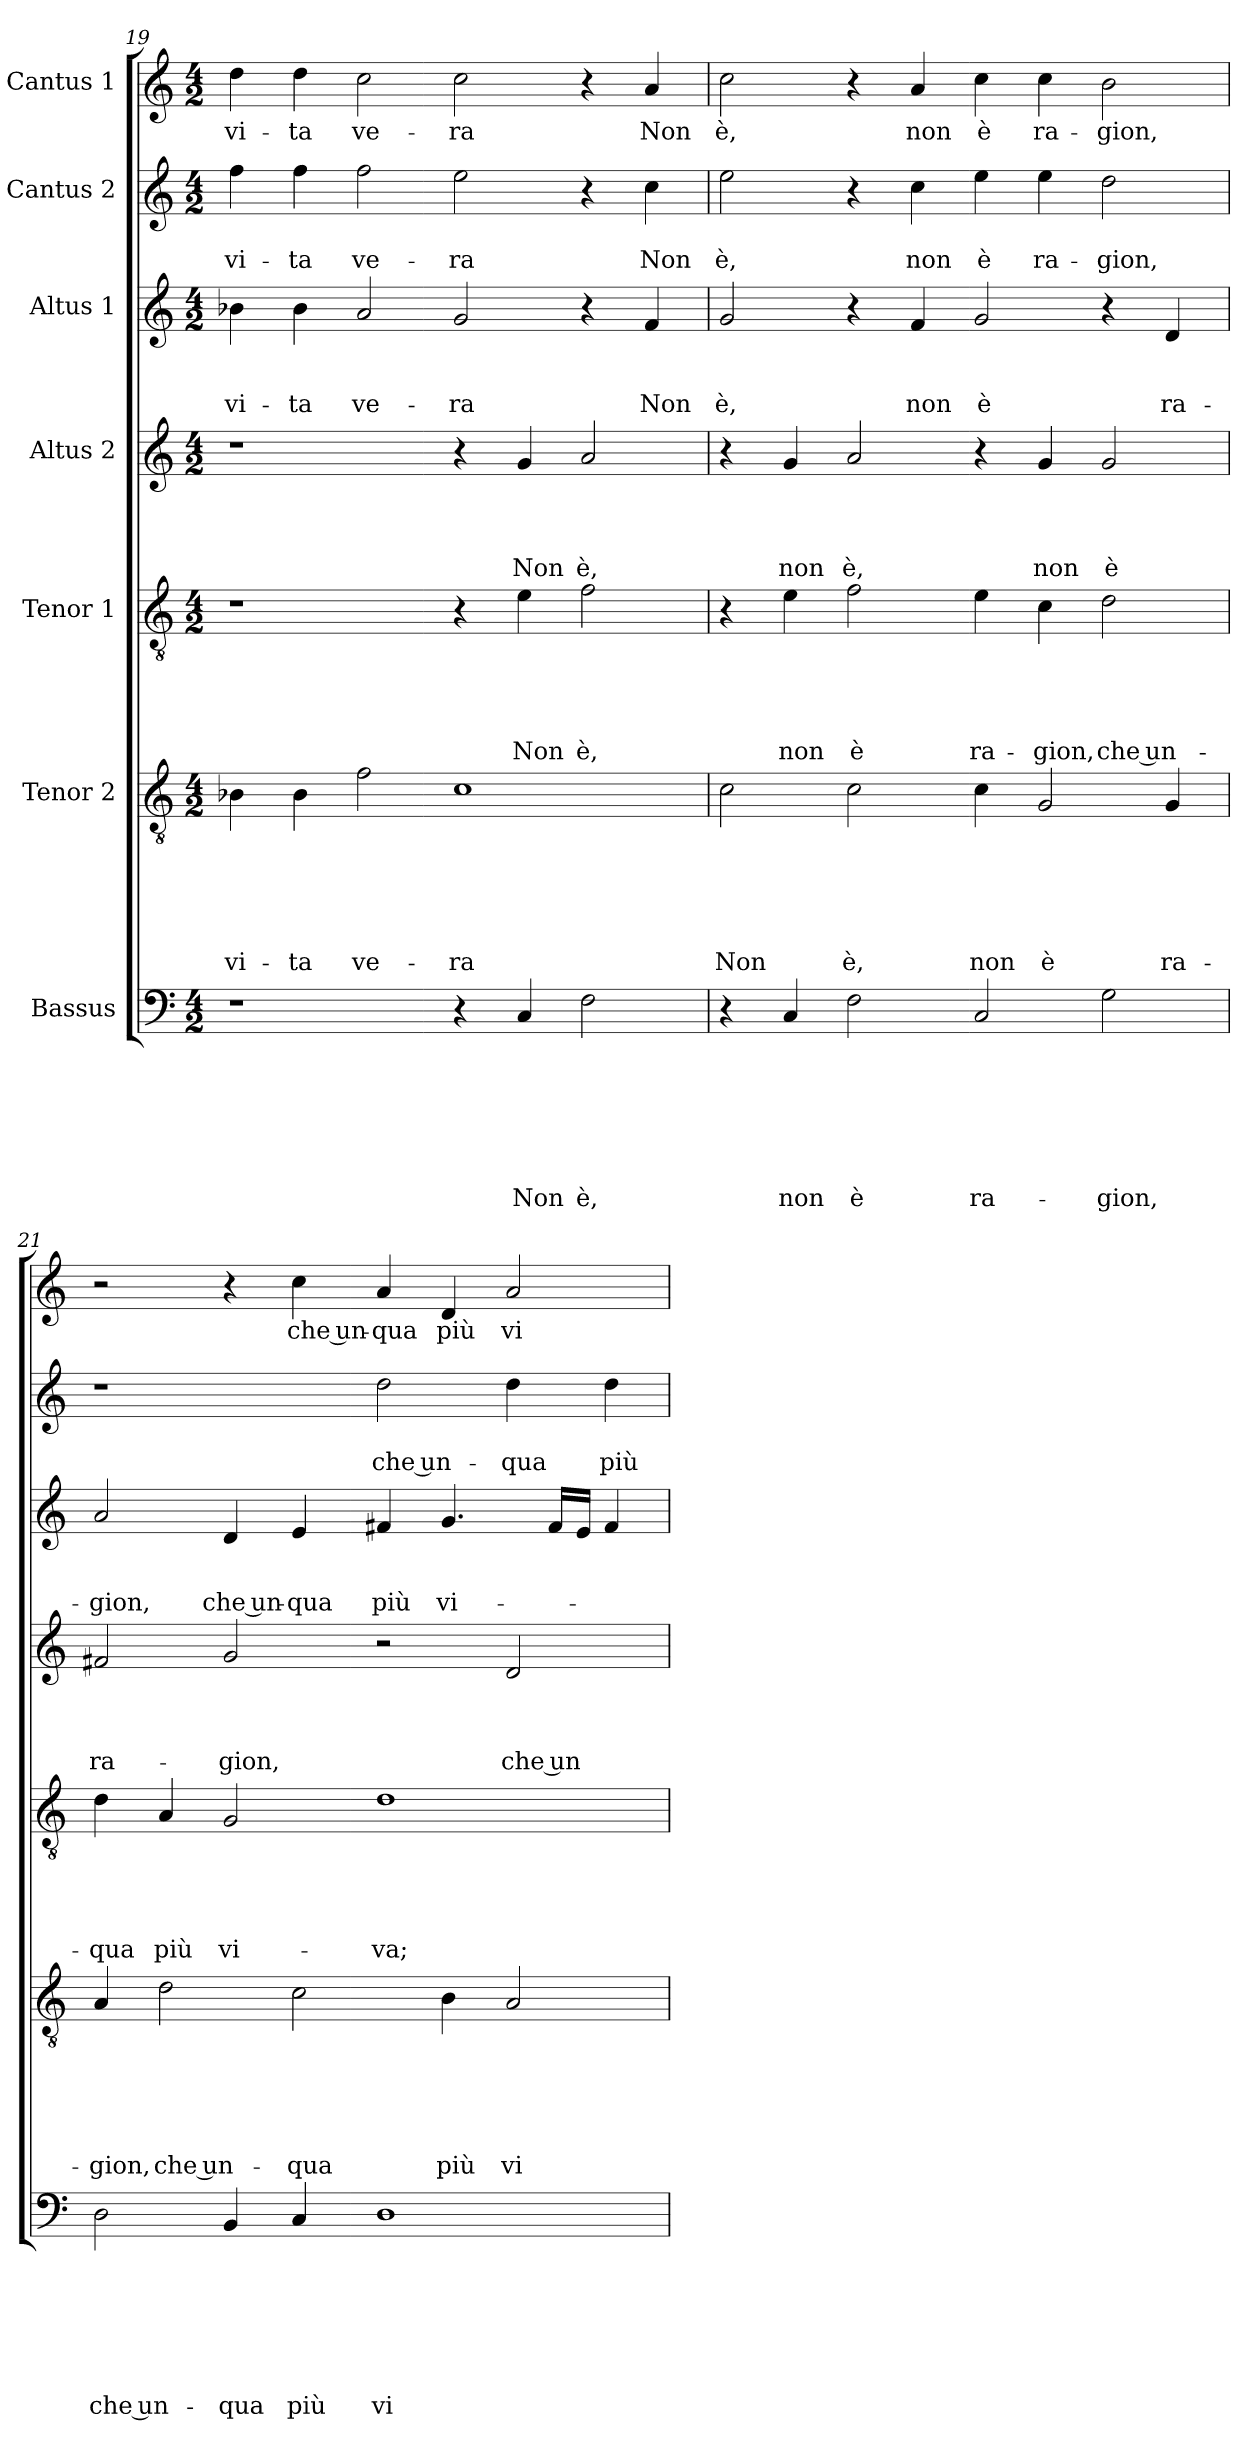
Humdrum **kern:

**kern	**text	**text	**text	**text	**text	**text	**text	**kern	**text	**text	**text	**text	**text	**text	**kern	**text	**text	**text	**text	**text	**kern	**text	**text	**text	**text	**kern	**text	**text	**text	**kern	**text	**text	**kern	**text
*part7	*part7	*part7	*part7	*part7	*part7	*part7	*part7	*part6	*part6	*part6	*part6	*part6	*part6	*part6	*part5	*part5	*part5	*part5	*part5	*part5	*part4	*part4	*part4	*part4	*part4	*part3	*part3	*part3	*part3	*part2	*part2	*part2	*part1	*part1
*staff7	*staff7	*staff7	*staff7	*staff7	*staff7	*staff7	*staff7	*staff6	*staff6	*staff6	*staff6	*staff6	*staff6	*staff6	*staff5	*staff5	*staff5	*staff5	*staff5	*staff5	*staff4	*staff4	*staff4	*staff4	*staff4	*staff3	*staff3	*staff3	*staff3	*staff2	*staff2	*staff2	*staff1	*staff1
*I"Bassus	*	*	*	*	*	*	*	*I"Tenor 2	*	*	*	*	*	*	*I"Tenor 1	*	*	*	*	*	*I"Altus 2	*	*	*	*	*I"Altus 1	*	*	*	*I"Cantus 2	*	*	*I"Cantus 1	*
*clefF4	*	*	*	*	*	*	*	*clefGv2	*	*	*	*	*	*	*clefGv2	*	*	*	*	*	*clefG2	*	*	*	*	*clefG2	*	*	*	*clefG2	*	*	*clefG2	*
*k[]	*	*	*	*	*	*	*	*k[]	*	*	*	*	*	*	*k[]	*	*	*	*	*	*k[]	*	*	*	*	*k[]	*	*	*	*k[]	*	*	*k[]	*
*a:	*	*	*	*	*	*	*	*a:	*	*	*	*	*	*	*a:	*	*	*	*	*	*a:	*	*	*	*	*a:	*	*	*	*a:	*	*	*a:	*
*M4/2	*	*	*	*	*	*	*	*M4/2	*	*	*	*	*	*	*M4/2	*	*	*	*	*	*M4/2	*	*	*	*	*M4/2	*	*	*	*M4/2	*	*	*M4/2	*
=19	=19	=19	=19	=19	=19	=19	=19	=19	=19	=19	=19	=19	=19	=19	=19	=19	=19	=19	=19	=19	=19	=19	=19	=19	=19	=19	=19	=19	=19	=19	=19	=19	=19	=19
!	!	!	!	!	!	!	!	!	!	!	!	!	!	!LO:LY:b	!	!	!	!	!	!	!	!	!	!	!	!	!	!	!LO:LY:b	!	!	!LO:LY:b	!	!LO:LY:b
1r	.	.	.	.	.	.	.	4B-X\	.	.	.	.	.	vi-	1r	.	.	.	.	.	1r	.	.	.	.	4b-X\	.	.	vi-	4ff\	.	vi-	4dd\	vi-
!	!	!	!	!	!	!	!	!	!	!	!	!	!	!LO:LY:b	!	!	!	!	!	!	!	!	!	!	!	!	!	!	!LO:LY:b	!	!	!LO:LY:b	!	!LO:LY:b
.	.	.	.	.	.	.	.	4B-\	.	.	.	.	.	-ta	.	.	.	.	.	.	.	.	.	.	.	4b-\	.	.	-ta	4ff\	.	-ta	4dd\	-ta
!	!	!	!	!	!	!	!	!	!	!	!	!	!	!LO:LY:b	!	!	!	!	!	!	!	!	!	!	!	!	!	!	!LO:LY:b	!	!	!LO:LY:b	!	!LO:LY:b
.	.	.	.	.	.	.	.	2f\	.	.	.	.	.	ve-	.	.	.	.	.	.	.	.	.	.	.	2a/	.	.	ve-	2ff\	.	ve-	2cc\	ve-
!	!	!	!	!	!	!	!	!	!	!	!	!	!	!LO:LY:b	!	!	!	!	!	!	!	!	!	!	!	!	!	!	!LO:LY:b	!	!	!LO:LY:b	!	!LO:LY:b
4r	.	.	.	.	.	.	.	1c	.	.	.	.	.	-ra	4r	.	.	.	.	.	4r	.	.	.	.	2g/	.	.	-ra	2ee\	.	-ra	2cc\	-ra
!	!	!	!	!	!	!	!LO:LY:b	!	!	!	!	!	!	!	!	!	!	!	!	!LO:LY:b	!	!	!	!	!LO:LY:b	!	!	!	!	!	!	!	!	!
4C/	.	.	.	.	.	.	Non	.	.	.	.	.	.	.	4e\	.	.	.	.	Non	4g/	.	.	.	Non	.	.	.	.	.	.	.	.	.
!	!	!	!	!	!	!	!LO:LY:b	!	!	!	!	!	!	!	!	!	!	!	!	!LO:LY:b	!	!	!	!	!LO:LY:b	!	!	!	!	!	!	!	!	!
2F\	.	.	.	.	.	.	è,	.	.	.	.	.	.	.	2f\	.	.	.	.	è,	2a/	.	.	.	è,	4r	.	.	.	4r	.	.	4r	.
!	!	!	!	!	!	!	!	!	!	!	!	!	!	!	!	!	!	!	!	!	!	!	!	!	!	!	!	!	!LO:LY:b	!	!	!LO:LY:b	!	!LO:LY:b
.	.	.	.	.	.	.	.	.	.	.	.	.	.	.	.	.	.	.	.	.	.	.	.	.	.	4f/	.	.	Non	4cc\	.	Non	4a/	Non
=20	=20	=20	=20	=20	=20	=20	=20	=20	=20	=20	=20	=20	=20	=20	=20	=20	=20	=20	=20	=20	=20	=20	=20	=20	=20	=20	=20	=20	=20	=20	=20	=20	=20	=20
!	!	!	!	!	!	!	!	!	!	!	!	!	!	!LO:LY:b	!	!	!	!	!	!	!	!	!	!	!	!	!	!	!LO:LY:b	!	!	!LO:LY:b	!	!LO:LY:b
4r	.	.	.	.	.	.	.	2c\	.	.	.	.	.	Non	4r	.	.	.	.	.	4r	.	.	.	.	2g/	.	.	è,	2ee\	.	è,	2cc\	è,
!	!	!	!	!	!	!	!LO:LY:b	!	!	!	!	!	!	!	!	!	!	!	!	!LO:LY:b	!	!	!	!	!LO:LY:b	!	!	!	!	!	!	!	!	!
4C/	.	.	.	.	.	.	non	.	.	.	.	.	.	.	4e\	.	.	.	.	non	4g/	.	.	.	non	.	.	.	.	.	.	.	.	.
!	!	!	!	!	!	!	!LO:LY:b	!	!	!	!	!	!	!LO:LY:b	!	!	!	!	!	!LO:LY:b	!	!	!	!	!LO:LY:b	!	!	!	!	!	!	!	!	!
2F\	.	.	.	.	.	.	è	2c\	.	.	.	.	.	è,	2f\	.	.	.	.	è	2a/	.	.	.	è,	4r	.	.	.	4r	.	.	4r	.
!	!	!	!	!	!	!	!	!	!	!	!	!	!	!	!	!	!	!	!	!	!	!	!	!	!	!	!	!	!LO:LY:b	!	!	!LO:LY:b	!	!LO:LY:b
.	.	.	.	.	.	.	.	.	.	.	.	.	.	.	.	.	.	.	.	.	.	.	.	.	.	4f/	.	.	non	4cc\	.	non	4a/	non
!	!	!	!	!	!	!	!LO:LY:b	!	!	!	!	!	!	!LO:LY:b	!	!	!	!	!	!LO:LY:b	!	!	!	!	!	!	!	!	!LO:LY:b	!	!	!LO:LY:b	!	!LO:LY:b
2C/	.	.	.	.	.	.	ra-	4c\	.	.	.	.	.	non	4e\	.	.	.	.	ra-	4r	.	.	.	.	2g/	.	.	è	4ee\	.	è	4cc\	è
!	!	!	!	!	!	!	!	!	!	!	!	!	!	!LO:LY:b	!	!	!	!	!	!LO:LY:b	!	!	!	!	!LO:LY:b	!	!	!	!	!	!	!LO:LY:b	!	!LO:LY:b
.	.	.	.	.	.	.	.	2G/	.	.	.	.	.	è	4c\	.	.	.	.	-gion,	4g/	.	.	.	non	.	.	.	.	4ee\	.	ra-	4cc\	ra-
!	!	!	!	!	!	!	!LO:LY:b	!	!	!	!	!	!	!	!	!	!	!	!	!LO:LY:b	!	!	!	!	!LO:LY:b	!	!	!	!	!	!	!LO:LY:b	!	!LO:LY:b
2G\	.	.	.	.	.	.	-gion,	.	.	.	.	.	.	.	2d\	.	.	.	.	che un-	2g/	.	.	.	è	4r	.	.	.	2dd\	.	-gion,	2b\	-gion,
!	!	!	!	!	!	!	!	!	!	!	!	!	!	!LO:LY:b	!	!	!	!	!	!	!	!	!	!	!	!	!	!	!LO:LY:b	!	!	!	!	!
.	.	.	.	.	.	.	.	4G/	.	.	.	.	.	ra-	.	.	.	.	.	.	.	.	.	.	.	4d/	.	.	ra-	.	.	.	.	.
!!LO:LB:g=z
=21	=21	=21	=21	=21	=21	=21	=21	=21	=21	=21	=21	=21	=21	=21	=21	=21	=21	=21	=21	=21	=21	=21	=21	=21	=21	=21	=21	=21	=21	=21	=21	=21	=21	=21
!	!	!	!	!	!	!	!LO:LY:b	!	!	!	!	!	!	!LO:LY:b	!	!	!	!	!	!LO:LY:b	!	!	!	!	!LO:LY:b	!	!	!	!LO:LY:b	!	!	!	!	!
2D\	.	.	.	.	.	.	che un-	4A/	.	.	.	.	.	-gion,	4d\	.	.	.	.	-qua	2f#X/	.	.	.	ra-	2a/	.	.	-gion,	1r	.	.	2r	.
!	!	!	!	!	!	!	!	!	!	!	!	!	!	!LO:LY:b	!	!	!	!	!	!LO:LY:b	!	!	!	!	!	!	!	!	!	!	!	!	!	!
.	.	.	.	.	.	.	.	2d\	.	.	.	.	.	che un-	4A/	.	.	.	.	più	.	.	.	.	.	.	.	.	.	.	.	.	.	.
!	!	!	!	!	!	!	!LO:LY:b	!	!	!	!	!	!	!	!	!	!	!	!	!LO:LY:b	!	!	!	!	!LO:LY:b	!	!	!	!LO:LY:b	!	!	!	!	!
4BB/	.	.	.	.	.	.	-qua	.	.	.	.	.	.	.	2G/	.	.	.	.	vi-	2g/	.	.	.	-gion,	4d/	.	.	che un-	.	.	.	4r	.
!	!	!	!	!	!	!	!LO:LY:b	!	!	!	!	!	!	!LO:LY:b	!	!	!	!	!	!	!	!	!	!	!	!	!	!	!LO:LY:b	!	!	!	!	!LO:LY:b
4C/	.	.	.	.	.	.	più	2c\	.	.	.	.	.	-qua	.	.	.	.	.	.	.	.	.	.	.	4e/	.	.	-qua	.	.	.	4cc\	che un-
!	!	!	!	!	!	!	!LO:LY:b	!	!	!	!	!	!	!	!	!	!	!	!	!LO:LY:b	!	!	!	!	!	!	!	!	!LO:LY:b	!	!	!LO:LY:b	!	!LO:LY:b
1D	.	.	.	.	.	.	vi-	.	.	.	.	.	.	.	1d	.	.	.	.	-va;	2r	.	.	.	.	4f#X/	.	.	più	2dd\	.	che un-	4a/	-qua
!	!	!	!	!	!	!	!	!	!	!	!	!	!	!LO:LY:b	!	!	!	!	!	!	!	!	!	!	!	!	!	!	!LO:LY:b	!	!	!	!	!LO:LY:b
.	.	.	.	.	.	.	.	4B\	.	.	.	.	.	più	.	.	.	.	.	.	.	.	.	.	.	4.g/	.	.	vi-	.	.	.	4d/	più
!	!	!	!	!	!	!	!	!	!	!	!	!	!	!LO:LY:b	!	!	!	!	!	!	!	!	!	!	!LO:LY:b	!	!	!	!	!	!	!LO:LY:b	!	!LO:LY:b
.	.	.	.	.	.	.	.	2A/	.	.	.	.	.	vi-	.	.	.	.	.	.	2d/	.	.	.	che un-	.	.	.	.	4dd\	.	-qua	2a/	vi-
.	.	.	.	.	.	.	.	.	.	.	.	.	.	.	.	.	.	.	.	.	.	.	.	.	.	16f#/LL	.	.	.	.	.	.	.	.
.	.	.	.	.	.	.	.	.	.	.	.	.	.	.	.	.	.	.	.	.	.	.	.	.	.	16e/JJ	.	.	.	.	.	.	.	.
!	!	!	!	!	!	!	!	!	!	!	!	!	!	!	!	!	!	!	!	!	!	!	!	!	!	!	!	!	!	!	!	!LO:LY:b	!	!
.	.	.	.	.	.	.	.	.	.	.	.	.	.	.	.	.	.	.	.	.	.	.	.	.	.	4f#/	.	.	.	4dd\	.	più	.	.
=	=	=	=	=	=	=	=	=	=	=	=	=	=	=	=	=	=	=	=	=	=	=	=	=	=	=	=	=	=	=	=	=	=	=
*-	*-	*-	*-	*-	*-	*-	*-	*-	*-	*-	*-	*-	*-	*-	*-	*-	*-	*-	*-	*-	*-	*-	*-	*-	*-	*-	*-	*-	*-	*-	*-	*-	*-	*-
